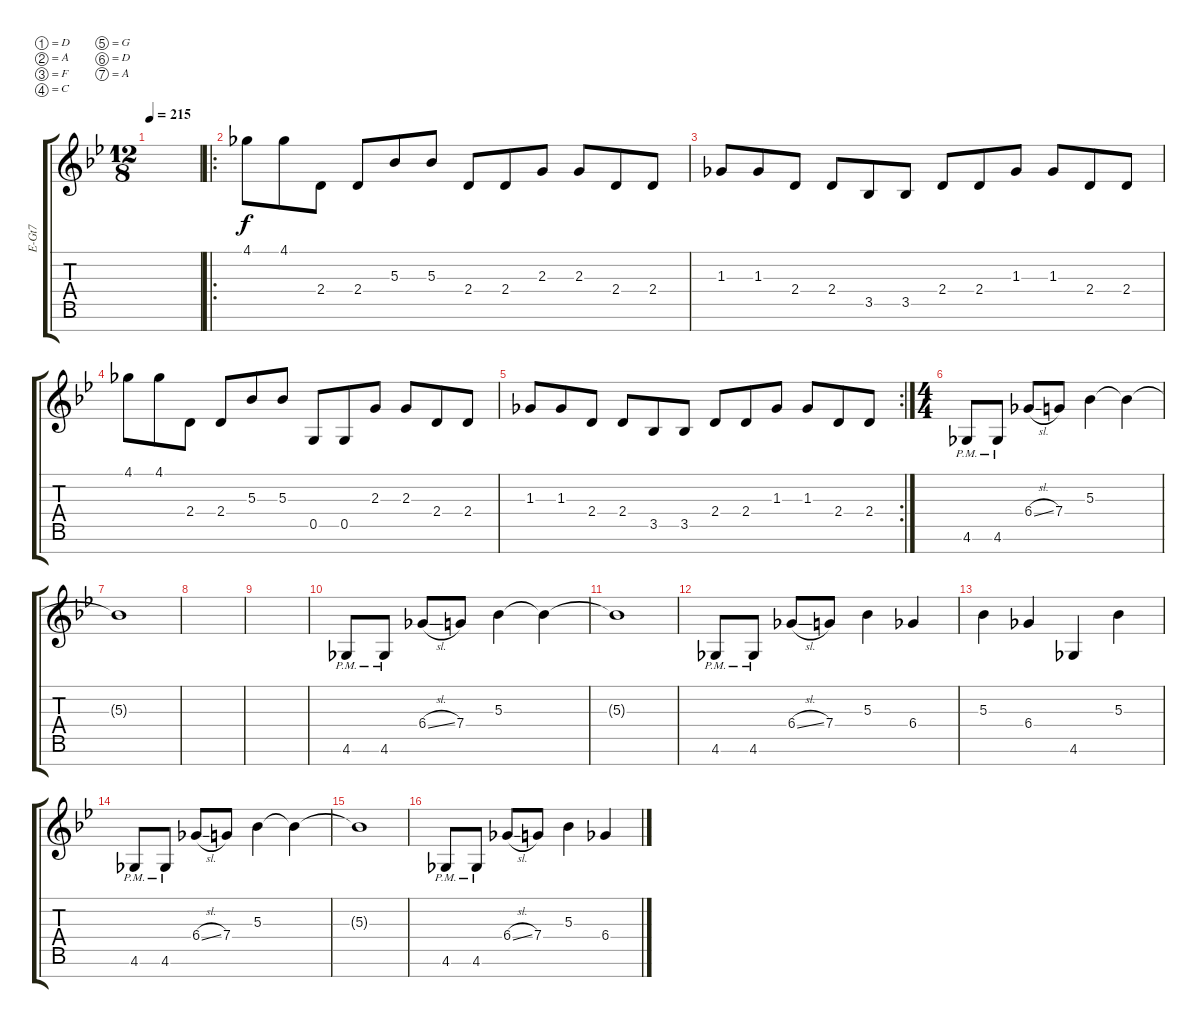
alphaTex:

\defaultSystemsLayout 4
\bracketExtendMode groupsimilarinstruments
\otherSystemsTrackNameOrientation horizontal
\track ("Electric Guitar" "E-Gt7") {instrument distortionguitar}
\staff {score tabs}
\tuning (D4 A3 F3 C3 G2 D2 A1)
\ts (12 8)
\tempo 215
\clef g2
\ks bb
|
\ro
4.1{acc b}.8{beam Down} 4.1{acc b}.8{beam Down} 2.4{acc forcenatural}.8{beam Down} 2.4{acc forcenatural}.8{beam Up} 5.3{acc forcenatural}.8{beam Up} 5.3{acc forcenatural}.8{beam Up} 2.4{acc forcenatural}.8{beam Up} 2.4{acc forcenatural}.8{beam Up} 2.3{acc forcenatural}.8{beam Up} 2.3{acc forcenatural}.8{beam Up} 2.4{acc forcenatural}.8{beam Up} 2.4{acc forcenatural}.8{beam Up} |
1.3{acc b}.8{beam Up} 1.3{acc b}.8{beam Up} 2.4{acc forcenatural}.8{beam Up} 2.4{acc forcenatural}.8{beam Up} 3.5{acc forcenatural}.8{beam Up} 3.5{acc forcenatural}.8{beam Up} 2.4{acc forcenatural}.8{beam Up} 2.4{acc forcenatural}.8{beam Up} 1.3{acc b}.8{beam Up} 1.3{acc b}.8{beam Up} 2.4{acc forcenatural}.8{beam Up} 2.4{acc forcenatural}.8{beam Up} |
4.1{acc b}.8{beam Down} 4.1{acc b}.8{beam Down} 2.4{acc forcenatural}.8{beam Down} 2.4{acc forcenatural}.8{beam Up} 5.3{acc forcenatural}.8{beam Up} 5.3{acc forcenatural}.8{beam Up} 0.5{acc forcenatural}.8{beam Up} 0.5{acc forcenatural}.8{beam Up} 2.3{acc forcenatural}.8{beam Up} 2.3{acc forcenatural}.8{beam Up} 2.4{acc forcenatural}.8{beam Up} 2.4{acc forcenatural}.8{beam Up} |
\rc 2
1.3{acc b}.8{beam Up} 1.3{acc b}.8{beam Up} 2.4{acc forcenatural}.8{beam Up} 2.4{acc forcenatural}.8{beam Up} 3.5{acc forcenatural}.8{beam Up} 3.5{acc forcenatural}.8{beam Up} 2.4{acc forcenatural}.8{beam Up} 2.4{acc forcenatural}.8{beam Up} 1.3{acc b}.8{beam Up} 1.3{acc b}.8{beam Up} 2.4{acc forcenatural}.8{beam Up} 2.4{acc forcenatural}.8{beam Up} |
\ts (4 4)
4.6{pm acc b}.8{beam Up} 4.6{pm acc b}.8{beam Up} 6.4{sl acc b}.8{beam Up} 7.4{acc forcenatural}.8{beam Up} 5.3{acc forcenatural}.4{beam Down} 5.3{t acc forcenatural}.4{beam Down} |
5.3{t acc forcenatural}.1{beam Down} |
|
|
4.6{pm acc b}.8{beam Up} 4.6{pm acc b}.8{beam Up} 6.4{sl acc b}.8{beam Up} 7.4{acc forcenatural}.8{beam Up} 5.3{acc forcenatural}.4{beam Down} 5.3{t acc forcenatural}.4{beam Down} |
5.3{t acc forcenatural}.1{beam Down} |
4.6{pm acc b}.8{beam Up} 4.6{pm acc b}.8{beam Up} 6.4{sl acc b}.8{beam Up} 7.4{acc forcenatural}.8{beam Up} 5.3{acc forcenatural}.4{beam Down} 6.4{acc b}.4{beam Up} |
5.3{acc forcenatural}.4{beam Down} 6.4{acc b}.4{beam Up} 4.6{acc b}.4{beam Up} 5.3{acc forcenatural}.4{beam Down} |
4.6{pm acc b}.8{beam Up} 4.6{pm acc b}.8{beam Up} 6.4{sl acc b}.8{beam Up} 7.4{acc forcenatural}.8{beam Up} 5.3{acc forcenatural}.4{beam Down} 5.3{t acc forcenatural}.4{beam Down} |
5.3{t acc forcenatural}.1{beam Down} |
4.6{pm acc b}.8{beam Up} 4.6{pm acc b}.8{beam Up} 6.4{sl acc b}.8{beam Up} 7.4{acc forcenatural}.8{beam Up} 5.3{acc forcenatural}.4{beam Down} 6.4{acc b}.4{beam Up}
